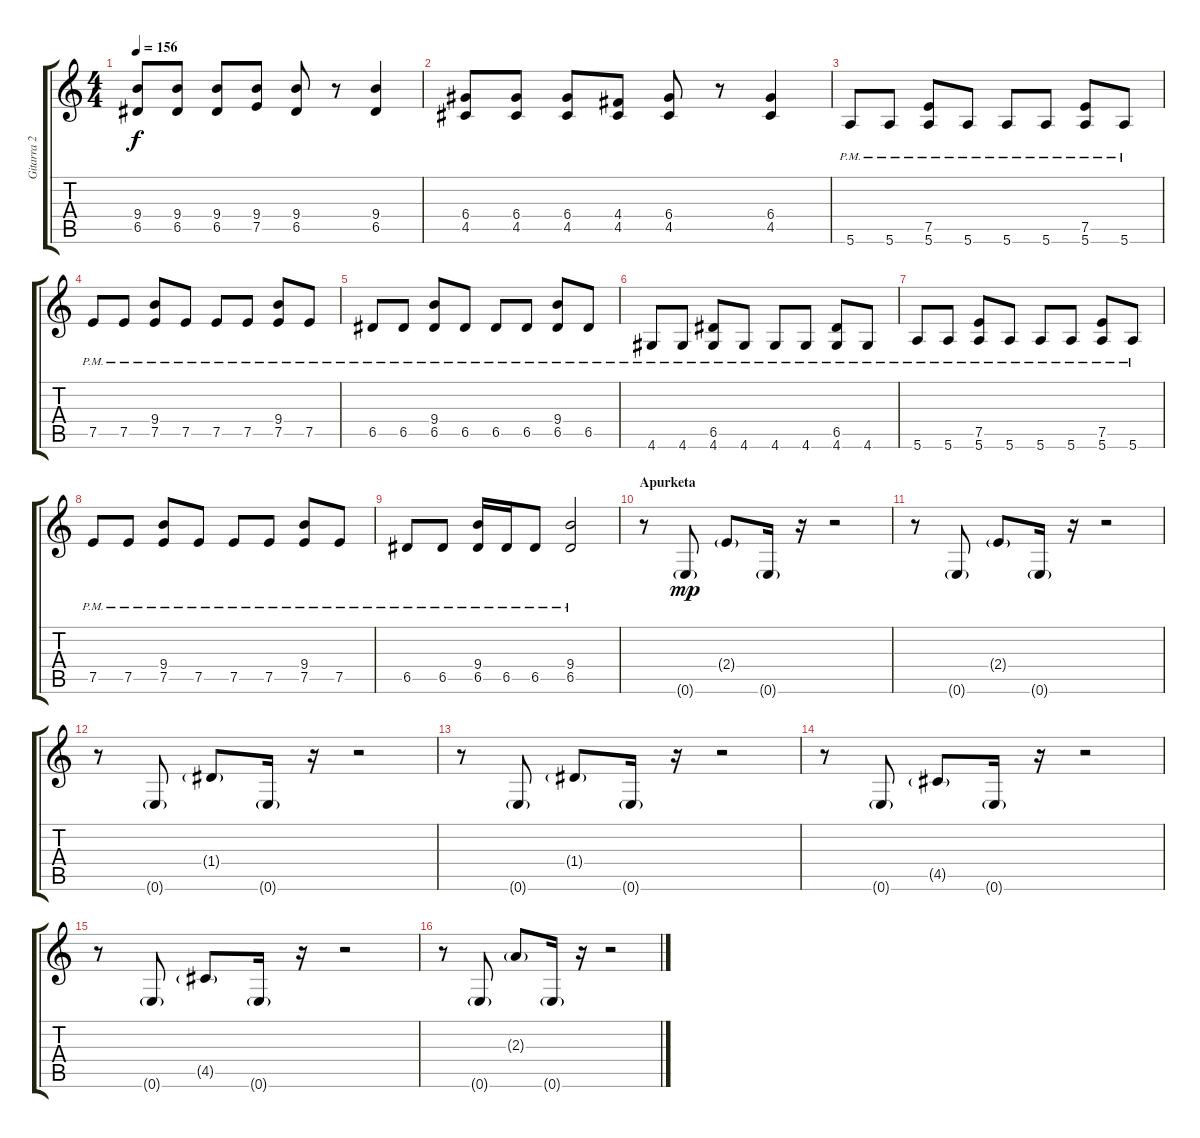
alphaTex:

\track ("Gitarra 2" "Gitarra 2") {instrument distortionguitar}
\staff {score tabs}
\tuning (E4 B3 G3 D3 A2 E2) {hide}
\ts (4 4)
\tempo 156
\clef g2
\ks c
(9.4 6.5).8{dy f} (9.4 6.5).8 (9.4 6.5).8 (9.4 7.5).8 (9.4 6.5).8 r.8 (9.4 6.5).4 |
(6.4 4.5).8 (6.4 4.5).8 (6.4 4.5).8 (4.4 4.5).8 (6.4 4.5).8 r.8 (6.4 4.5).4 |
5.6{pm}.8 5.6{pm}.8 (7.5{pm} 5.6{pm}).8 5.6{pm}.8 5.6{pm}.8 5.6{pm}.8 (7.5{pm} 5.6{pm}).8 5.6{pm}.8 |
7.5{pm}.8 7.5{pm}.8 (9.4{pm} 7.5{pm}).8 7.5{pm}.8 7.5{pm}.8 7.5{pm}.8 (9.4{pm} 7.5{pm}).8 7.5{pm}.8 |
6.5{pm}.8 6.5{pm}.8 (9.4{pm} 6.5{pm}).8 6.5{pm}.8 6.5{pm}.8 6.5{pm}.8 (9.4{pm} 6.5{pm}).8 6.5{pm}.8 |
4.6{pm}.8 4.6{pm}.8 (6.5{pm} 4.6{pm}).8 4.6{pm}.8 4.6{pm}.8 4.6{pm}.8 (6.5{pm} 4.6{pm}).8 4.6{pm}.8 |
5.6{pm}.8 5.6{pm}.8 (7.5{pm} 5.6{pm}).8 5.6{pm}.8 5.6{pm}.8 5.6{pm}.8 (7.5{pm} 5.6{pm}).8 5.6{pm}.8 |
7.5{pm}.8 7.5{pm}.8 (9.4{pm} 7.5{pm}).8 7.5{pm}.8 7.5{pm}.8 7.5{pm}.8 (9.4{pm} 7.5{pm}).8 7.5{pm}.8 |
6.5{pm}.8 6.5{pm}.8 (9.4{pm} 6.5{pm}).16 6.5{pm}.16 6.5{pm}.8 (9.4{pm} 6.5{pm}).2 |
\section ("" "Apurketa")
r.8 0.6{g}.8{dy mp} 2.4{g}.8 0.6{g}.16 r.16 r.2 |
r.8 0.6{g}.8 2.4{g}.8 0.6{g}.16 r.16 r.2 |
r.8 0.6{g}.8 1.4{g}.8 0.6{g}.16 r.16 r.2 |
r.8 0.6{g}.8 1.4{g}.8 0.6{g}.16 r.16 r.2 |
r.8 0.6{g}.8 4.5{g}.8 0.6{g}.16 r.16 r.2 |
r.8 0.6{g}.8 4.5{g}.8 0.6{g}.16 r.16 r.2 |
r.8 0.6{g}.8 2.3{g}.8 0.6{g}.16 r.16 r.2
